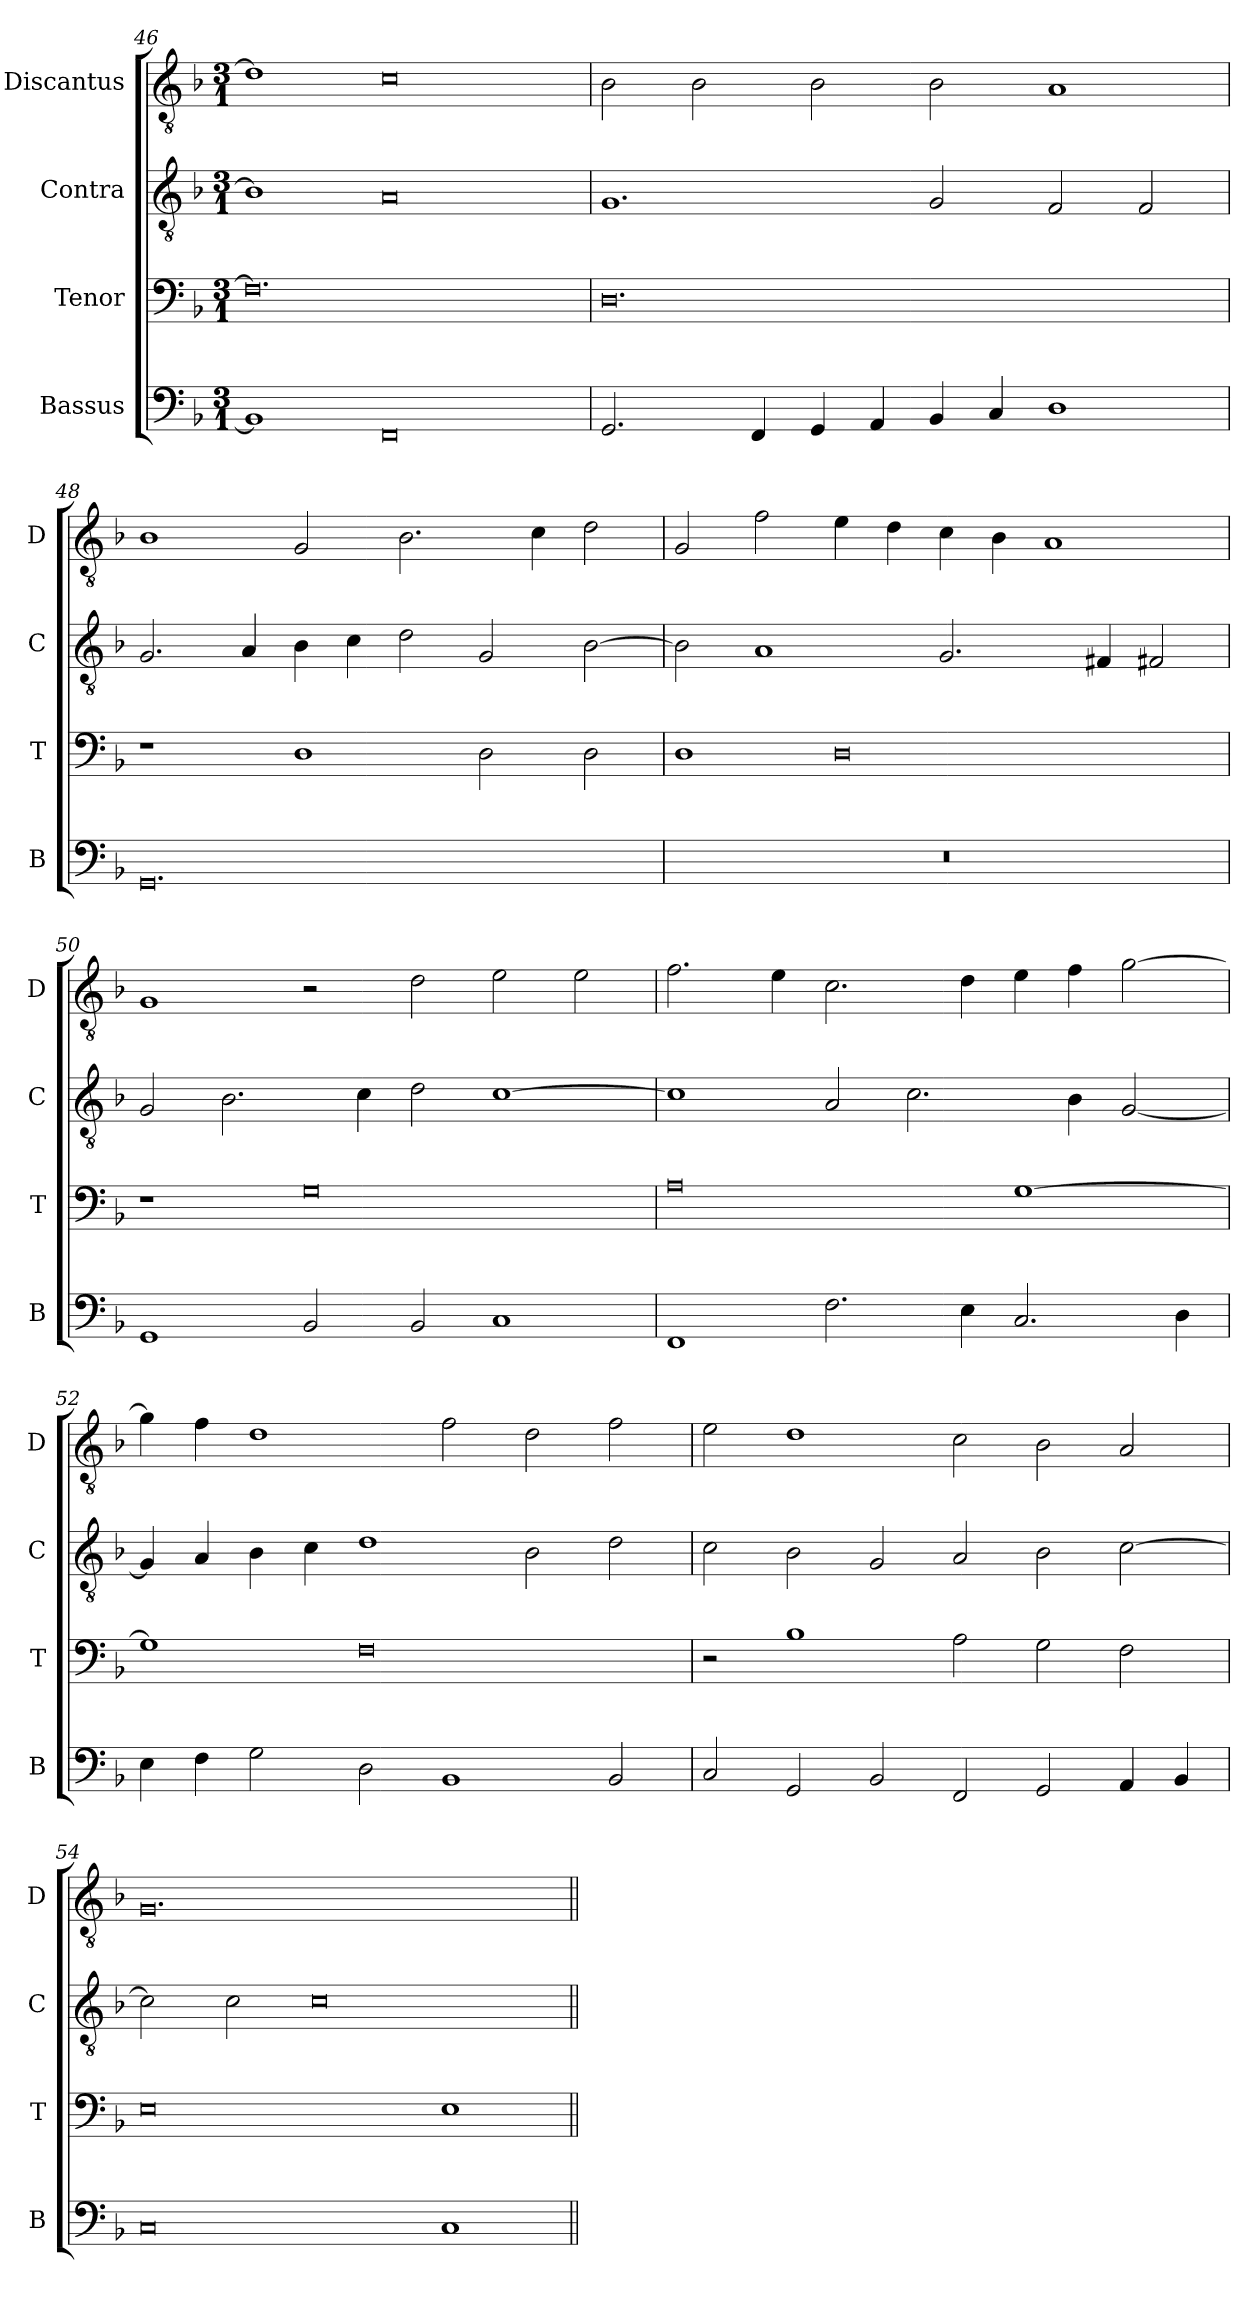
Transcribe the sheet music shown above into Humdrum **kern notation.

**kern	**kern	**kern	**kern
*part4	*part3	*part2	*part1
*staff4	*staff3	*staff2	*staff1
*I"Bassus	*I"Tenor	*I"Contra	*I"Discantus
*I'B	*I'T	*I'C	*I'D
*clefF4	*clefF4	*clefGv2	*clefGv2
*k[b-]	*k[b-]	*k[b-]	*k[b-]
*M3/1	*M3/1	*M3/1	*M3/1
=46	=46	=46	=46
1BB-]	0.F]	1B-]	1d]
0FF	.	0A	0c
=47	=47	=47	=47
2.GG/	0.D	1.G	2B-\
.	.	.	2B-\
4FF/	.	.	.
4GG/	.	.	2B-\
4AA/	.	.	.
4BB-/	.	2G/	2B-\
4C/	.	.	.
1D	.	2F/	1A
.	.	2F/	.
=48	=48	=48	=48
0.GG	1r	2.G/	1B-
.	.	4A/	.
.	1D	4B-\	2G/
.	.	4c\	.
.	.	2d\	2.B-\
.	2D\	2G/	.
.	.	.	4c\
.	2D\	[2B-\	2d\
=49	=49	=49	=49
0.r	1D	2B-\]	2G/
.	.	1A	2f\
.	0D	.	4e\
.	.	.	4d\
.	.	2.G/	4c\
.	.	.	4B-\
.	.	.	1A
.	.	4F#X/	.
.	.	2F#X/	.
=50	=50	=50	=50
1GG	1r	2G/	1G
.	.	2.B-\	.
2BB-/	0G	.	2r
.	.	4c\	.
2BB-/	.	2d\	2d\
1C	.	[1c	2e\
.	.	.	2e\
=51	=51	=51	=51
1FF	0A	1c]	2.f\
.	.	.	4e\
2.F\	.	2A/	2.c\
.	.	2.c\	.
4E\	.	.	4d\
2.C/	[1G	.	4e\
.	.	4B-\	4f\
.	.	[2G/	[2g\
4D\	.	.	.
=52	=52	=52	=52
4E\	1G]	4G/]	4g\]
4F\	.	4A/	4f\
2G\	.	4B-\	1d
.	.	4c\	.
2D\	0F	1d	.
1BB-	.	.	2f\
.	.	2B-\	2d\
2BB-/	.	2d\	2f\
=53	=53	=53	=53
2C/	2r	2c\	2e\
2GG/	1B-	2B-\	1d
2BB-/	.	2G/	.
2FF/	2A\	2A/	2c\
2GG/	2G\	2B-\	2B-\
4AA/	2F\	[2c\	2A/
4BB-/	.	.	.
=54	=54	=54	=54
0C	0E	2c\]	0.G
.	.	2c\	.
.	.	0c	.
1C	1E	.	.
=||	=||	=||	=||
*-	*-	*-	*-
